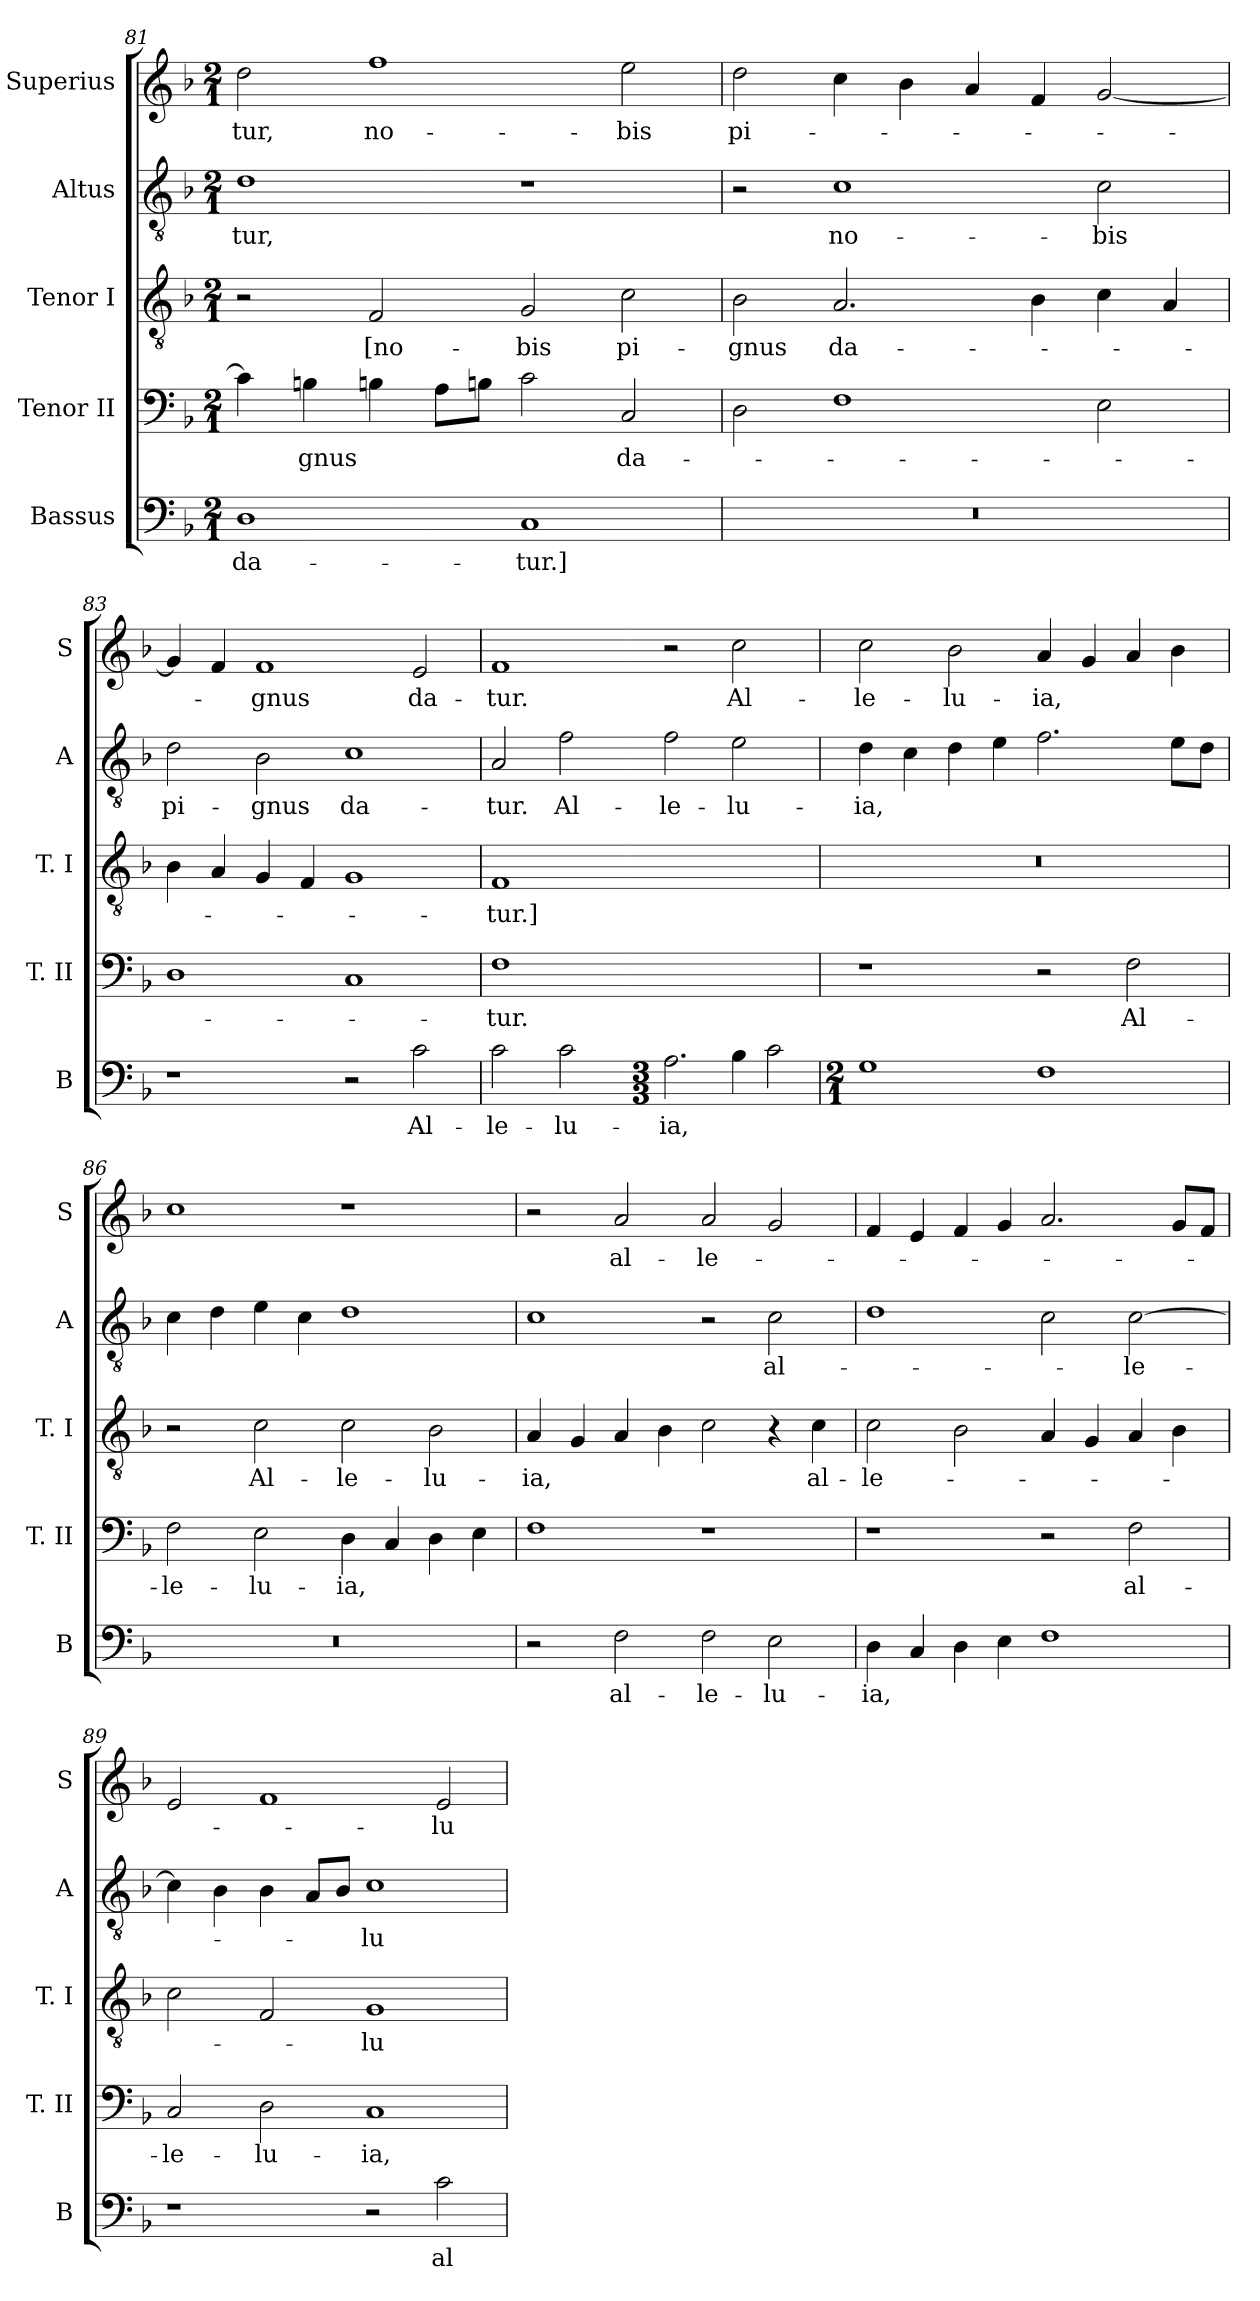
**kern	**text	**kern	**text	**kern	**text	**kern	**text	**kern	**text
*part5	*part5	*part4	*part4	*part3	*part3	*part2	*part2	*part1	*part1
*staff5	*staff5	*staff4	*staff4	*staff3	*staff3	*staff2	*staff2	*staff1	*staff1
*I"Bassus	*	*I"Tenor II	*	*I"Tenor I	*	*I"Altus	*	*I"Superius	*
*I'B	*	*I'T. II	*	*I'T. I	*	*I'A	*	*I'S	*
*clefF4	*	*clefF4	*	*clefGv2	*	*clefGv2	*	*clefG2	*
*k[b-]	*	*k[b-]	*	*k[b-]	*	*k[b-]	*	*k[b-]	*
*F:	*	*F:	*	*F:	*	*F:	*	*F:	*
*M2/1	*	*M2/1	*	*M2/1	*	*M2/1	*	*M2/1	*
=81	=81	=81	=81	=81	=81	=81	=81	=81	=81
1D	da-	4c]	.	2r	.	1d	-tur,	2dd	-tur,
.	.	4Bn	-gnus	.	.	.	.	.	.
.	.	4Bn	.	2F	[no-	.	.	1ff	no-
.	.	8AL	.	.	.	.	.	.	.
.	.	8BnJ	.	.	.	.	.	.	.
1C	-tur.]	2c	.	2G	-bis	1r	.	.	.
.	.	2C	da-	2c	pi-	.	.	2ee	-bis
=82	=82	=82	=82	=82	=82	=82	=82	=82	=82
0r	.	2D	.	2B-	-gnus	2r	.	2dd	pi-
.	.	1F	.	2.A	da-	1c	no-	4cc	.
.	.	.	.	.	.	.	.	4b-	.
.	.	.	.	.	.	.	.	4a	.
.	.	.	.	4B-	.	.	.	4f	.
.	.	2E	.	4c	.	2c	-bis	[2g	.
.	.	.	.	4A	.	.	.	.	.
=83	=83	=83	=83	=83	=83	=83	=83	=83	=83
1r	.	1D	.	4B-	.	2d	pi-	4g]	.
.	.	.	.	4A	.	.	.	4f	.
.	.	.	.	4G	.	2B-	-gnus	1f	-gnus
.	.	.	.	4F	.	.	.	.	.
2r	.	1C	.	1G	.	1c	da-	.	.
2c	Al-	.	.	.	.	.	.	2e	da-
=84	=84	=84	=84	=84	=84	=84	=84	=84	=84
2c	-le-	1F	-tur.	1F	-tur.]	2A	-tur.	1f	-tur.
2c	-lu-	.	.	.	.	2f	Al-	.	.
=-	=-	=-	=-	=-	=-	=-	=-	=-	=-
*M3/3	*	*	*	*	*	*	*	*	*
*Xtuplet	*	*	*	*	*	*	*	*	*
3.A	-ia,	1r	.	1r	.	2f	-le-	2r	.
6B-	.	.	.	.	.	2e	-lu-	2cc	Al-
3c	.	.	.	.	.	.	.	.	.
=85	=85	=85	=85	=85	=85	=85	=85	=85	=85
*M2/1	*	*	*	*	*	*	*	*	*
1G	.	1r	.	0r	.	4d	-ia,	2cc	-le-
.	.	.	.	.	.	4c	.	.	.
.	.	.	.	.	.	4d	.	2b-	-lu-
.	.	.	.	.	.	4e	.	.	.
1F	.	2r	.	.	.	2.f	.	4a	-ia,
.	.	.	.	.	.	.	.	4g	.
.	.	2F	Al-	.	.	.	.	4a	.
.	.	.	.	.	.	8eL	.	4b-	.
.	.	.	.	.	.	8dJ	.	.	.
=86	=86	=86	=86	=86	=86	=86	=86	=86	=86
0r	.	2F	-le-	2r	.	4c	.	1cc	.
.	.	.	.	.	.	4d	.	.	.
.	.	2E	-lu-	2c	Al-	4e	.	.	.
.	.	.	.	.	.	4c	.	.	.
.	.	4D	-ia,	2c	-le-	1d	.	1r	.
.	.	4C	.	.	.	.	.	.	.
.	.	4D	.	2B-	-lu-	.	.	.	.
.	.	4E	.	.	.	.	.	.	.
=87	=87	=87	=87	=87	=87	=87	=87	=87	=87
2r	.	1F	.	4A	-ia,	1c	.	2r	.
.	.	.	.	4G	.	.	.	.	.
2F	al-	.	.	4A	.	.	.	2a	al-
.	.	.	.	4B-	.	.	.	.	.
2F	-le-	1r	.	2c	.	2r	.	2a	-le-
2E	-lu-	.	.	4r	.	2c	al-	2g	.
.	.	.	.	4c	al-	.	.	.	.
=88	=88	=88	=88	=88	=88	=88	=88	=88	=88
4D	-ia,	1r	.	2c	-le-	1d	.	4f	.
4C	.	.	.	.	.	.	.	4e	.
4D	.	.	.	2B-	.	.	.	4f	.
4E	.	.	.	.	.	.	.	4g	.
1F	.	2r	.	4A	.	2c	.	2.a	.
.	.	.	.	4G	.	.	.	.	.
.	.	2F	al-	4A	.	[2c	-le-	.	.
.	.	.	.	4B-	.	.	.	8gL	.
.	.	.	.	.	.	.	.	8fJ	.
=89	=89	=89	=89	=89	=89	=89	=89	=89	=89
1r	.	2C	-le-	2c	.	4c]	.	2e	.
.	.	.	.	.	.	4B-	.	.	.
.	.	2D	-lu-	2F	.	4B-	.	1f	.
.	.	.	.	.	.	8AL	.	.	.
.	.	.	.	.	.	8B-J	.	.	.
2r	.	1C	-ia,	1G	-lu-	1c	-lu-	.	.
2c	al-	.	.	.	.	.	.	2e	-lu-
=	=	=	=	=	=	=	=	=	=
*-	*-	*-	*-	*-	*-	*-	*-	*-	*-
